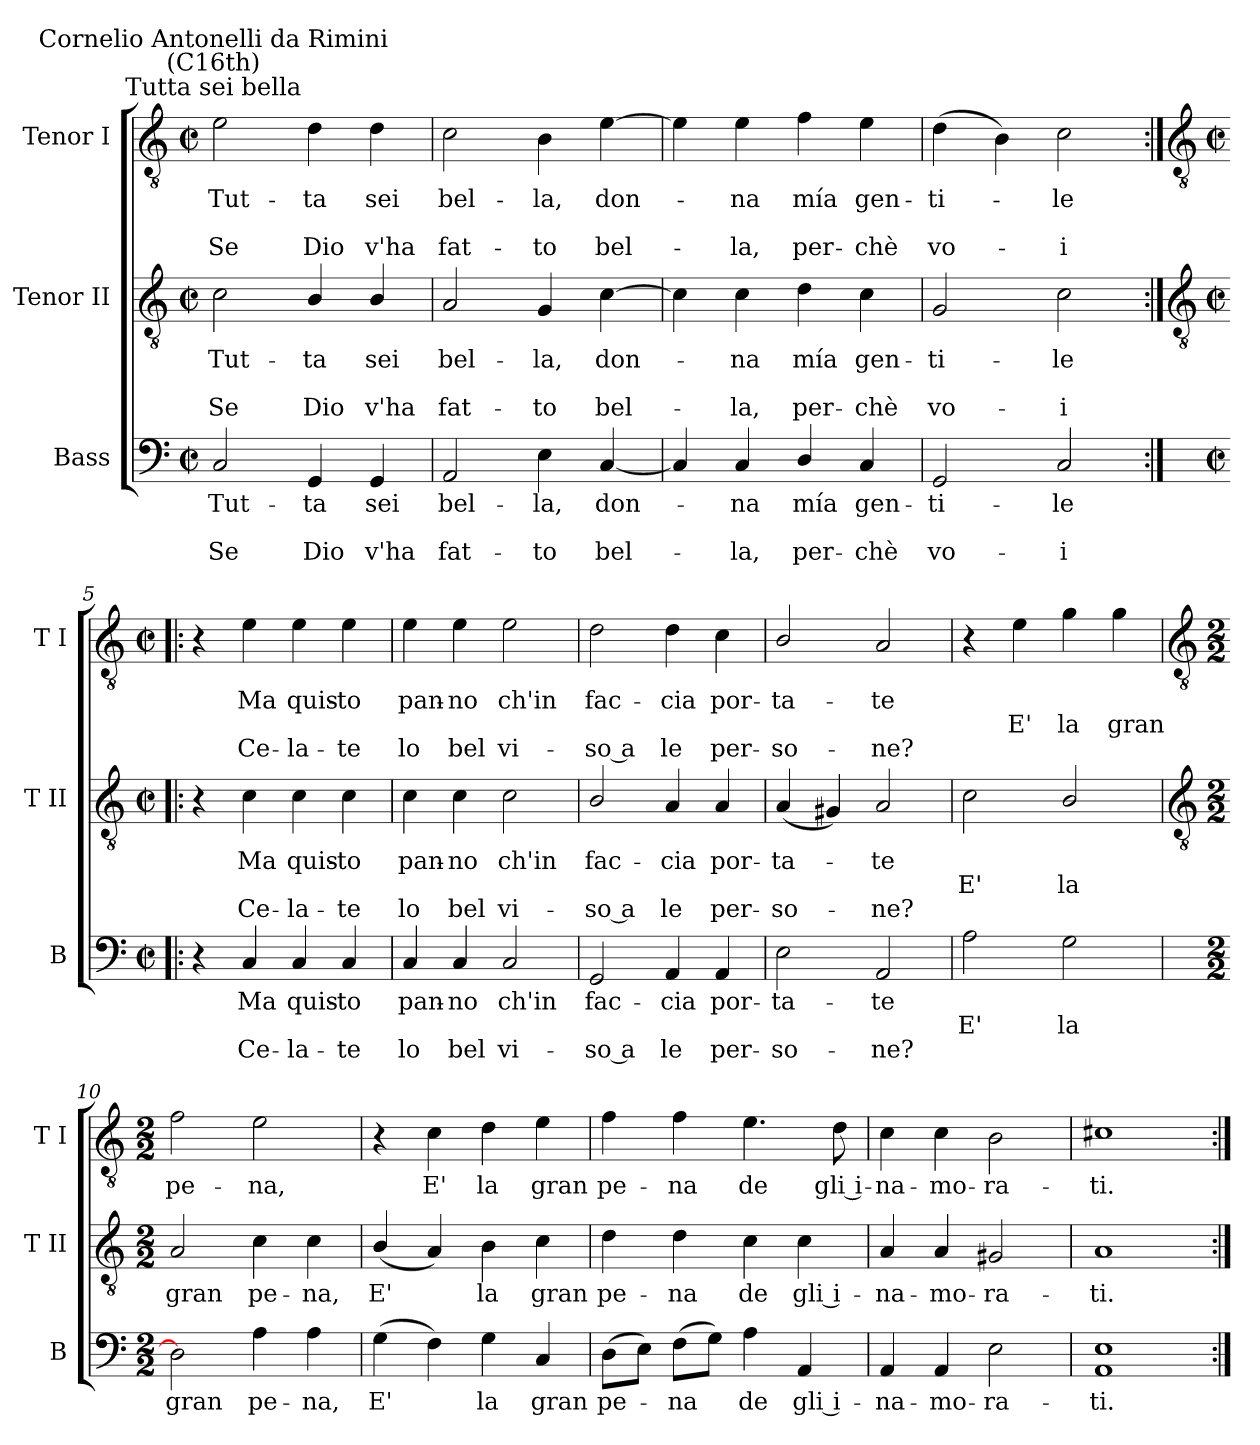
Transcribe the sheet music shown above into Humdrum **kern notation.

**kern	**text	**text	**text	**kern	**text	**text	**text	**kern	**text	**text	**text
*part3	*part3	*part3	*part3	*part2	*part2	*part2	*part2	*part1	*part1	*part1	*part1
*staff3	*staff3	*staff3	*staff3	*staff2	*staff2	*staff2	*staff2	*staff1	*staff1	*staff1	*staff1
*I"Bass	*	*	*	*I"Tenor II	*	*	*	*I"Tenor I	*	*	*
*I'B	*	*	*	*I'T II	*	*	*	*I'T I	*	*	*
*clefF4	*	*	*	*clefGv2	*	*	*	*clefGv2	*	*	*
*k[]	*	*	*	*k[]	*	*	*	*k[]	*	*	*
*C:	*	*	*	*C:	*	*	*	*C:	*	*	*
*M2/2	*	*	*	*M2/2	*	*	*	*M2/2	*	*	*
*met(c|)	*	*	*	*met(c|)	*	*	*	*met(c|)	*	*	*
=1	=1	=1	=1	=1	=1	=1	=1	=1	=1	=1	=1
!	!	!	!	!	!	!	!	!LO:TX:a:cj:t=Tutta sei bella	!	!	!
!	!	!	!	!	!	!	!	!LO:TX:a:cj:t=Cornelio Antonelli da Rimini\n(C16th)	!	!	!
!	!LO:LY:b	!	!LO:LY:b	!	!LO:LY:b	!	!LO:LY:b	!	!LO:LY:b	!	!LO:LY:b
2C	Tut-	.	-Se	2c	Tut-	.	-Se	2e	Tut-	.	-Se
!	!LO:LY:b	!	!LO:LY:b	!	!LO:LY:b	!	!LO:LY:b	!	!LO:LY:b	!	!LO:LY:b
4GG	ta	.	Dio	4B/	ta	.	Dio	4d	ta	.	Dio
!	!LO:LY:b	!	!LO:LY:b	!	!LO:LY:b	!	!LO:LY:b	!	!LO:LY:b	!	!LO:LY:b
4GG	sei	.	v'ha	4B/	sei	.	v'ha	4d	sei	.	v'ha
=2	=2	=2	=2	=2	=2	=2	=2	=2	=2	=2	=2
!	!LO:LY:b	!	!LO:LY:b	!	!LO:LY:b	!	!LO:LY:b	!	!LO:LY:b	!	!LO:LY:b
2AA	bel-	.	-fat-	2A	bel-	.	-fat-	2c	bel-	.	-fat-
!	!LO:LY:b	!	!LO:LY:b	!	!LO:LY:b	!	!LO:LY:b	!	!LO:LY:b	!	!LO:LY:b
4E	-la,	.	to	4G	-la,	.	to	4B	-la,	.	to
!	!LO:LY:b	!	!LO:LY:b	!	!LO:LY:b	!	!LO:LY:b	!	!LO:LY:b	!	!LO:LY:b
[4C	don-	.	bel-	[4c	don-	.	bel-	[4e	don-	.	bel-
=3	=3	=3	=3	=3	=3	=3	=3	=3	=3	=3	=3
4C]	.	.	.	4c]	.	.	.	4e]	.	.	.
!	!LO:LY:b	!	!LO:LY:b	!	!LO:LY:b	!	!LO:LY:b	!	!LO:LY:b	!	!LO:LY:b
4C	na	.	la,	4c	na	.	la,	4e	na	.	la,
!	!LO:LY:b	!	!LO:LY:b	!	!LO:LY:b	!	!LO:LY:b	!	!LO:LY:b	!	!LO:LY:b
4D/	mía	.	per-	4d	mía	.	per-	4f	mía	.	per-
!	!LO:LY:b	!	!LO:LY:b	!	!LO:LY:b	!	!LO:LY:b	!	!LO:LY:b	!	!LO:LY:b
4C	-gen-	.	-chè	4c	-gen-	.	-chè	4e	-gen-	.	-chè
=4	=4	=4	=4	=4	=4	=4	=4	=4	=4	=4	=4
!	!LO:LY:b	!	!LO:LY:b	!	!LO:LY:b	!	!LO:LY:b	!	!LO:LY:b	!	!LO:LY:b
2GG	ti-	.	-vo-	2G	ti-	.	-vo-	(>4d	ti-	.	vo-
.	.	.	.	.	.	.	.	4B)	.	.	.
!	!LO:LY:b	!	!LO:LY:b	!	!LO:LY:b	!	!LO:LY:b	!	!LO:LY:b	!	!LO:LY:b
2C	-le	.	i	2c	-le	.	i	2c	le	.	i
!!LO:LB:g=z
=5:|!|:	=5:|!|:	=5:|!|:	=5:|!|:	=5:|!|:	=5:|!|:	=5:|!|:	=5:|!|:	=5:|!|:	=5:|!|:	=5:|!|:	=5:|!|:
*	*	*	*	*clefGv2	*	*	*	*clefGv2	*	*	*
*M2/2	*	*	*	*M2/2	*	*	*	*M2/2	*	*	*
*met(c|)	*	*	*	*met(c|)	*	*	*	*met(c|)	*	*	*
4r	.	.	.	4r	.	.	.	4r	.	.	.
!	!LO:LY:b	!	!LO:LY:b	!	!LO:LY:b	!	!LO:LY:b	!	!LO:LY:b	!	!LO:LY:b
4C	Ma	.	Ce-	4c	Ma	.	Ce-	4e	Ma	.	Ce-
!	!LO:LY:b	!	!LO:LY:b	!	!LO:LY:b	!	!LO:LY:b	!	!LO:LY:b	!	!LO:LY:b
4C	-quis-	.	-la-	4c	-quis-	.	-la-	4e	-quis-	.	-la-
!	!LO:LY:b	!	!LO:LY:b	!	!LO:LY:b	!	!LO:LY:b	!	!LO:LY:b	!	!LO:LY:b
4C	-to	.	te	4c	-to	.	te	4e	-to	.	te
=6	=6	=6	=6	=6	=6	=6	=6	=6	=6	=6	=6
!	!LO:LY:b	!	!LO:LY:b	!	!LO:LY:b	!	!LO:LY:b	!	!LO:LY:b	!	!LO:LY:b
4C	pan-	.	-lo	4c	pan-	.	-lo	4e	pan-	.	-lo
!	!LO:LY:b	!	!LO:LY:b	!	!LO:LY:b	!	!LO:LY:b	!	!LO:LY:b	!	!LO:LY:b
4C	no	.	bel	4c	no	.	bel	4e	no	.	bel
!	!LO:LY:b	!	!LO:LY:b	!	!LO:LY:b	!	!LO:LY:b	!	!LO:LY:b	!	!LO:LY:b
2C	ch'in	.	vi-	2c	ch'in	.	vi-	2e	ch'in	.	vi-
=7	=7	=7	=7	=7	=7	=7	=7	=7	=7	=7	=7
!	!LO:LY:b	!	!LO:LY:b	!	!LO:LY:b	!	!LO:LY:b	!	!LO:LY:b	!	!LO:LY:b
2GG	-fac-	.	-so a	2B/	-fac-	.	-so a	2d	-fac-	.	-so a
!	!LO:LY:b	!	!LO:LY:b	!	!LO:LY:b	!	!LO:LY:b	!	!LO:LY:b	!	!LO:LY:b
4AA	cia	.	le	4A	cia	.	le	4d	cia	.	le
!	!LO:LY:b	!	!LO:LY:b	!	!LO:LY:b	!	!LO:LY:b	!	!LO:LY:b	!	!LO:LY:b
4AA	por-	.	-per-	4A	por-	.	-per-	4c	por-	.	-per-
=8	=8	=8	=8	=8	=8	=8	=8	=8	=8	=8	=8
!	!LO:LY:b	!	!LO:LY:b	!	!LO:LY:b	!	!LO:LY:b	!	!LO:LY:b	!	!LO:LY:b
2E	-ta-	.	-so-	(<4A	-ta-	.	so-	2B/	-ta-	.	-so-
.	.	.	.	4G#X)	.	.	.	.	.	.	.
!	!LO:LY:b	!	!LO:LY:b	!	!LO:LY:b	!	!LO:LY:b	!	!LO:LY:b	!	!LO:LY:b
2AA	-te	.	ne?	2A	te	.	ne?	2A	-te	.	ne?
=9	=9	=9	=9	=9	=9	=9	=9	=9	=9	=9	=9
!	!	!LO:LY:b	!	!	!	!LO:LY:b	!	!	!	!	!
2A	.	E'	.	2c	.	E'	.	4r	.	.	.
!	!	!	!	!	!	!	!	!	!	!LO:LY:b	!
.	.	.	.	.	.	.	.	4e	.	E'	.
!	!	!LO:LY:b	!	!	!	!LO:LY:b	!	!	!	!LO:LY:b	!
2G	.	la	.	2B/	.	la	.	4g	.	la	.
!	!	!	!	!	!	!	!	!	!	!LO:LY:b	!
.	.	.	.	.	.	.	.	4g	.	gran	.
!!LO:LB:g=z
=10	=10	=10	=10	=10	=10	=10	=10	=10	=10	=10	=10
*	*	*	*	*clefGv2	*	*	*	*clefGv2	*	*	*
*M2/2	*	*	*	*M2/2	*	*	*	*M2/2	*	*	*
!	!LO:LY:b	!	!	!	!LO:LY:b	!	!	!	!LO:LY:b	!	!
2D]	gran	.	.	2A	gran	.	.	2f	pe-	.	.
!	!LO:LY:b	!	!	!	!LO:LY:b	!	!	!	!LO:LY:b	!	!
4A	pe-	.	.	4c	pe-	.	.	2e	-na,	.	.
!	!LO:LY:b	!	!	!	!LO:LY:b	!	!	!	!	!	!
4A	-na,	.	.	4c	-na,	.	.	.	.	.	.
=11	=11	=11	=11	=11	=11	=11	=11	=11	=11	=11	=11
!	!LO:LY:b	!	!	!	!LO:LY:b	!	!	!	!	!	!
(>4G	E'	.	.	(<4B/	E'	.	.	4r	.	.	.
!	!	!	!	!	!	!	!	!	!LO:LY:b	!	!
4F)	.	.	.	4A)	.	.	.	4c	E'	.	.
!	!LO:LY:b	!	!	!	!LO:LY:b	!	!	!	!LO:LY:b	!	!
4G	la	.	.	4B	la	.	.	4d	la	.	.
!	!LO:LY:b	!	!	!	!LO:LY:b	!	!	!	!LO:LY:b	!	!
4C	gran	.	.	4c	gran	.	.	4e	gran	.	.
=12	=12	=12	=12	=12	=12	=12	=12	=12	=12	=12	=12
!	!LO:LY:b	!	!	!	!LO:LY:b	!	!	!	!LO:LY:b	!	!
(>8DL	pe-	.	.	4d	pe-	.	.	4f	pe-	.	.
8EJ)	.	.	.	.	.	.	.	.	.	.	.
!	!LO:LY:b	!	!	!	!LO:LY:b	!	!	!	!LO:LY:b	!	!
(>8FL	na	.	.	4d	-na	.	.	4f	-na	.	.
8GJ)	.	.	.	.	.	.	.	.	.	.	.
!	!LO:LY:b	!	!	!	!LO:LY:b	!	!	!	!LO:LY:b	!	!
4A	de	.	.	4c	de	.	.	4.e	de	.	.
!	!LO:LY:b	!	!	!	!LO:LY:b	!	!	!	!	!	!
4AA	gli i-	.	.	4c	gli i-	.	.	.	.	.	.
!	!	!	!	!	!	!	!	!	!LO:LY:b	!	!
.	.	.	.	.	.	.	.	8d	gli i-	.	.
=13	=13	=13	=13	=13	=13	=13	=13	=13	=13	=13	=13
!	!LO:LY:b	!	!	!	!LO:LY:b	!	!	!	!LO:LY:b	!	!
4AA	-na-	.	.	4A	-na-	.	.	4c	-na-	.	.
!	!LO:LY:b	!	!	!	!LO:LY:b	!	!	!	!LO:LY:b	!	!
4AA	-mo-	.	.	4A	-mo-	.	.	4c	-mo-	.	.
!	!LO:LY:b	!	!	!	!LO:LY:b	!	!	!	!LO:LY:b	!	!
2E	-ra-	.	.	2G#X	-ra-	.	.	2B	-ra-	.	.
=14	=14	=14	=14	=14	=14	=14	=14	=14	=14	=14	=14
!	!LO:LY:b	!	!	!	!LO:LY:b	!	!	!	!LO:LY:b	!	!
1AA 1E	-ti.	.	.	1A	-ti.	.	.	1c#X	-ti.	.	.
=:|!	=:|!	=:|!	=:|!	=:|!	=:|!	=:|!	=:|!	=:|!	=:|!	=:|!	=:|!
*-	*-	*-	*-	*-	*-	*-	*-	*-	*-	*-	*-
